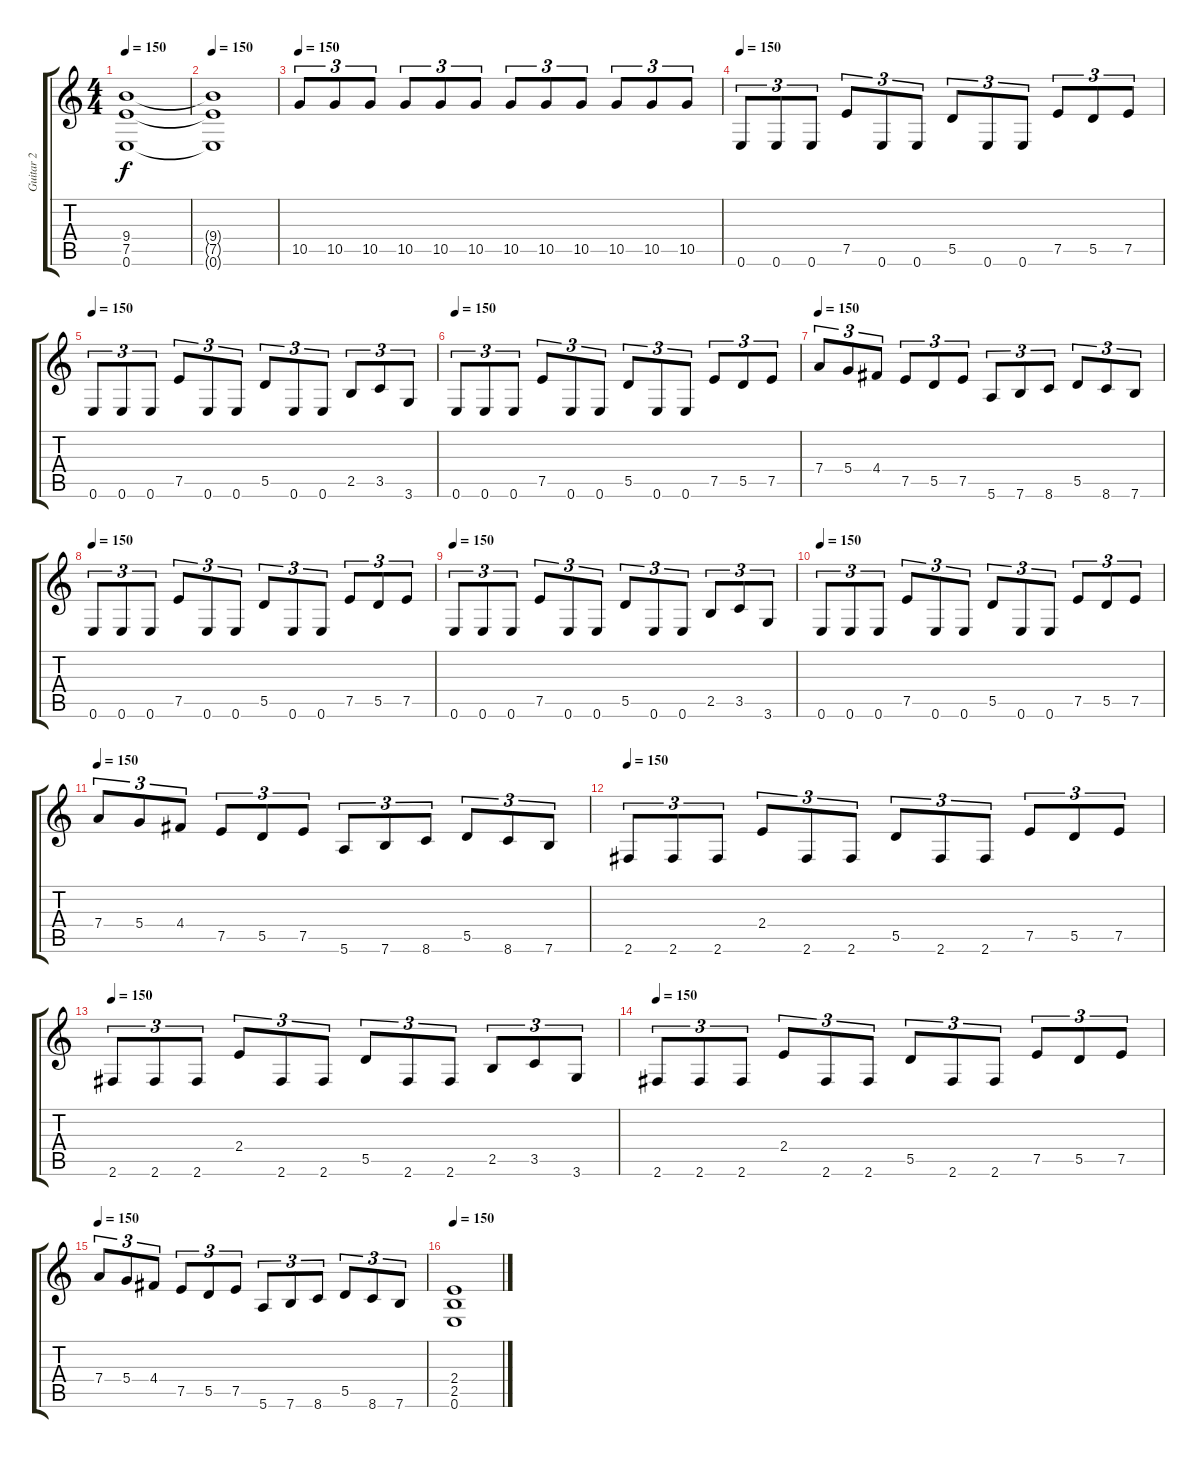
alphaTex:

\track ("Guitar 2" "Guitar 2") {instrument overdrivenguitar}
\staff {score tabs}
\tuning (E4 B3 G3 D3 A2 E2) {hide}
\ts (4 4)
\tempo 150
\clef g2
\ks c
(9.4 7.5 0.6).1{dy f} |
\tempo 150
(9.4{t} 7.5{t} 0.6{t}).1 |
\tempo 150
10.5.8{tu (3 2)} 10.5.8{tu (3 2)} 10.5.8{tu (3 2)} 10.5.8{tu (3 2)} 10.5.8{tu (3 2)} 10.5.8{tu (3 2)} 10.5.8{tu (3 2)} 10.5.8{tu (3 2)} 10.5.8{tu (3 2)} 10.5.8{tu (3 2)} 10.5.8{tu (3 2)} 10.5.8{tu (3 2)} |
\tempo 150
0.6.8{tu (3 2)} 0.6.8{tu (3 2)} 0.6.8{tu (3 2)} 7.5.8{tu (3 2)} 0.6.8{tu (3 2)} 0.6.8{tu (3 2)} 5.5.8{tu (3 2)} 0.6.8{tu (3 2)} 0.6.8{tu (3 2)} 7.5.8{tu (3 2)} 5.5.8{tu (3 2)} 7.5.8{tu (3 2)} |
\tempo 150
0.6.8{tu (3 2)} 0.6.8{tu (3 2)} 0.6.8{tu (3 2)} 7.5.8{tu (3 2)} 0.6.8{tu (3 2)} 0.6.8{tu (3 2)} 5.5.8{tu (3 2)} 0.6.8{tu (3 2)} 0.6.8{tu (3 2)} 2.5.8{tu (3 2)} 3.5.8{tu (3 2)} 3.6.8{tu (3 2)} |
\tempo 150
0.6.8{tu (3 2)} 0.6.8{tu (3 2)} 0.6.8{tu (3 2)} 7.5.8{tu (3 2)} 0.6.8{tu (3 2)} 0.6.8{tu (3 2)} 5.5.8{tu (3 2)} 0.6.8{tu (3 2)} 0.6.8{tu (3 2)} 7.5.8{tu (3 2)} 5.5.8{tu (3 2)} 7.5.8{tu (3 2)} |
\tempo 150
7.4.8{tu (3 2)} 5.4.8{tu (3 2)} 4.4.8{tu (3 2)} 7.5.8{tu (3 2)} 5.5.8{tu (3 2)} 7.5.8{tu (3 2)} 5.6.8{tu (3 2)} 7.6.8{tu (3 2)} 8.6.8{tu (3 2)} 5.5.8{tu (3 2)} 8.6.8{tu (3 2)} 7.6.8{tu (3 2)} |
\tempo 150
0.6.8{tu (3 2)} 0.6.8{tu (3 2)} 0.6.8{tu (3 2)} 7.5.8{tu (3 2)} 0.6.8{tu (3 2)} 0.6.8{tu (3 2)} 5.5.8{tu (3 2)} 0.6.8{tu (3 2)} 0.6.8{tu (3 2)} 7.5.8{tu (3 2)} 5.5.8{tu (3 2)} 7.5.8{tu (3 2)} |
\tempo 150
0.6.8{tu (3 2)} 0.6.8{tu (3 2)} 0.6.8{tu (3 2)} 7.5.8{tu (3 2)} 0.6.8{tu (3 2)} 0.6.8{tu (3 2)} 5.5.8{tu (3 2)} 0.6.8{tu (3 2)} 0.6.8{tu (3 2)} 2.5.8{tu (3 2)} 3.5.8{tu (3 2)} 3.6.8{tu (3 2)} |
\tempo 150
0.6.8{tu (3 2)} 0.6.8{tu (3 2)} 0.6.8{tu (3 2)} 7.5.8{tu (3 2)} 0.6.8{tu (3 2)} 0.6.8{tu (3 2)} 5.5.8{tu (3 2)} 0.6.8{tu (3 2)} 0.6.8{tu (3 2)} 7.5.8{tu (3 2)} 5.5.8{tu (3 2)} 7.5.8{tu (3 2)} |
\tempo 150
7.4.8{tu (3 2)} 5.4.8{tu (3 2)} 4.4.8{tu (3 2)} 7.5.8{tu (3 2)} 5.5.8{tu (3 2)} 7.5.8{tu (3 2)} 5.6.8{tu (3 2)} 7.6.8{tu (3 2)} 8.6.8{tu (3 2)} 5.5.8{tu (3 2)} 8.6.8{tu (3 2)} 7.6.8{tu (3 2)} |
\tempo 150
2.6.8{tu (3 2)} 2.6.8{tu (3 2)} 2.6.8{tu (3 2)} 2.4.8{tu (3 2)} 2.6.8{tu (3 2)} 2.6.8{tu (3 2)} 5.5.8{tu (3 2)} 2.6.8{tu (3 2)} 2.6.8{tu (3 2)} 7.5.8{tu (3 2)} 5.5.8{tu (3 2)} 7.5.8{tu (3 2)} |
\tempo 150
2.6.8{tu (3 2)} 2.6.8{tu (3 2)} 2.6.8{tu (3 2)} 2.4.8{tu (3 2)} 2.6.8{tu (3 2)} 2.6.8{tu (3 2)} 5.5.8{tu (3 2)} 2.6.8{tu (3 2)} 2.6.8{tu (3 2)} 2.5.8{tu (3 2)} 3.5.8{tu (3 2)} 3.6.8{tu (3 2)} |
\tempo 150
2.6.8{tu (3 2)} 2.6.8{tu (3 2)} 2.6.8{tu (3 2)} 2.4.8{tu (3 2)} 2.6.8{tu (3 2)} 2.6.8{tu (3 2)} 5.5.8{tu (3 2)} 2.6.8{tu (3 2)} 2.6.8{tu (3 2)} 7.5.8{tu (3 2)} 5.5.8{tu (3 2)} 7.5.8{tu (3 2)} |
\tempo 150
7.4.8{tu (3 2)} 5.4.8{tu (3 2)} 4.4.8{tu (3 2)} 7.5.8{tu (3 2)} 5.5.8{tu (3 2)} 7.5.8{tu (3 2)} 5.6.8{tu (3 2)} 7.6.8{tu (3 2)} 8.6.8{tu (3 2)} 5.5.8{tu (3 2)} 8.6.8{tu (3 2)} 7.6.8{tu (3 2)} |
\tempo 150
(2.4 2.5 0.6).1
